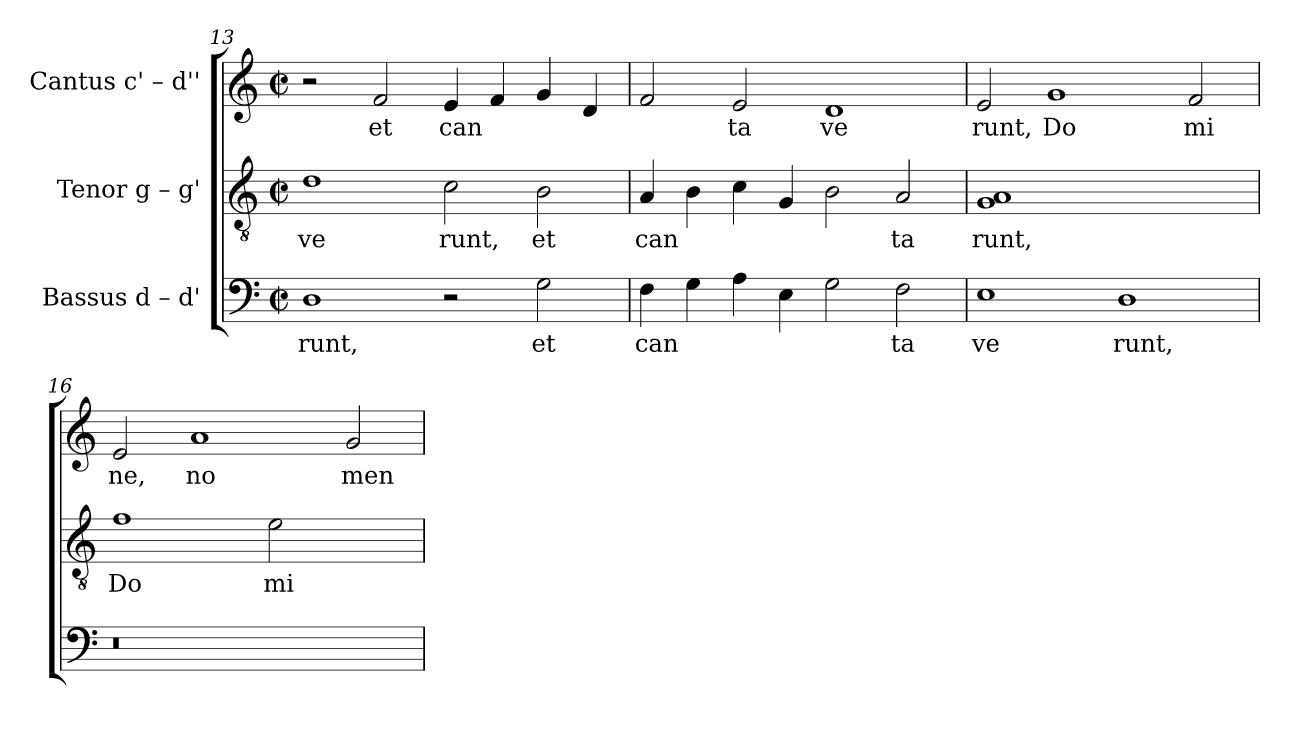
**kern	**text	**kern	**text	**kern	**text
*part3	*part3	*part2	*part2	*part1	*part1
*staff3	*staff3	*staff2	*staff2	*staff1	*staff1
*I"Bassus  d – d'	*	*I"Tenor  g – g'	*	*I"Cantus  c' – d''	*
*clefF4	*	*clefGv2	*	*clefG2	*
*M2/2	*	*M2/2	*	*M2/2	*
*met(c|)	*	*met(c|)	*	*met(c|)	*
=13	=13	=13	=13	=13	=13
!	!LO:LY:b:cj	!	!LO:LY:b:cj	!	!
1D	runt,	1d	ve	2r	.
!	!	!	!	!	!LO:LY:b:cj
.	.	.	.	2f/	et
!	!	!	!LO:LY:b:cj	!	!LO:LY:b
2r	.	2c\	runt,	4e/	can
.	.	.	.	4f/	.
!	!LO:LY:b:cj	!	!LO:LY:b:cj	!	!
2G\	et	2B\	et	4g/	.
.	.	.	.	4d/	.
=14	=14	=14	=14	=14	=14
!	!LO:LY:b	!	!LO:LY:b	!	!
4F\	can	4A/	can	2f/	.
4G\	.	4B\	.	.	.
!	!	!	!	!	!LO:LY:b:cj
4A\	.	4c\	.	2e/	ta
4E\	.	4G/	.	.	.
!	!	!	!	!	!LO:LY:b:cj
2G\	.	2B\	.	1d	ve
!	!LO:LY:b:cj	!	!LO:LY:b:cj	!	!
2F\	ta	2A/	ta	.	.
=15	=15	=15	=15	=15	=15
!	!LO:LY:b:cj	!	!LO:LY:b	!	!LO:LY:b:cj
1E	ve	1G 1A	runt,	2e/	runt,
!	!	!	!	!	!LO:LY:b:cj
.	.	.	.	1g	Do
!	!LO:LY:b:cj	!	!	!	!
1D	runt,	1ryy	.	.	.
!	!	!	!	!	!LO:LY:b:cj
.	.	.	.	2f/	mi
!!LO:PB:g=z
=16	=16	=16	=16	=16	=16
!	!	!	!LO:LY:b:cj	!	!LO:LY:b:cj
0r	.	1f	Do	2e/	ne,
!	!	!	!	!	!LO:LY:b:cj
.	.	.	.	1a	no
!	!	!	!LO:LY:b:cj	!	!
.	.	2e\	mi	.	.
!	!	!	!	!	!LO:LY:b:cj
.	.	2ryy	.	2g/	men
=	=	=	=	=	=
*-	*-	*-	*-	*-	*-
